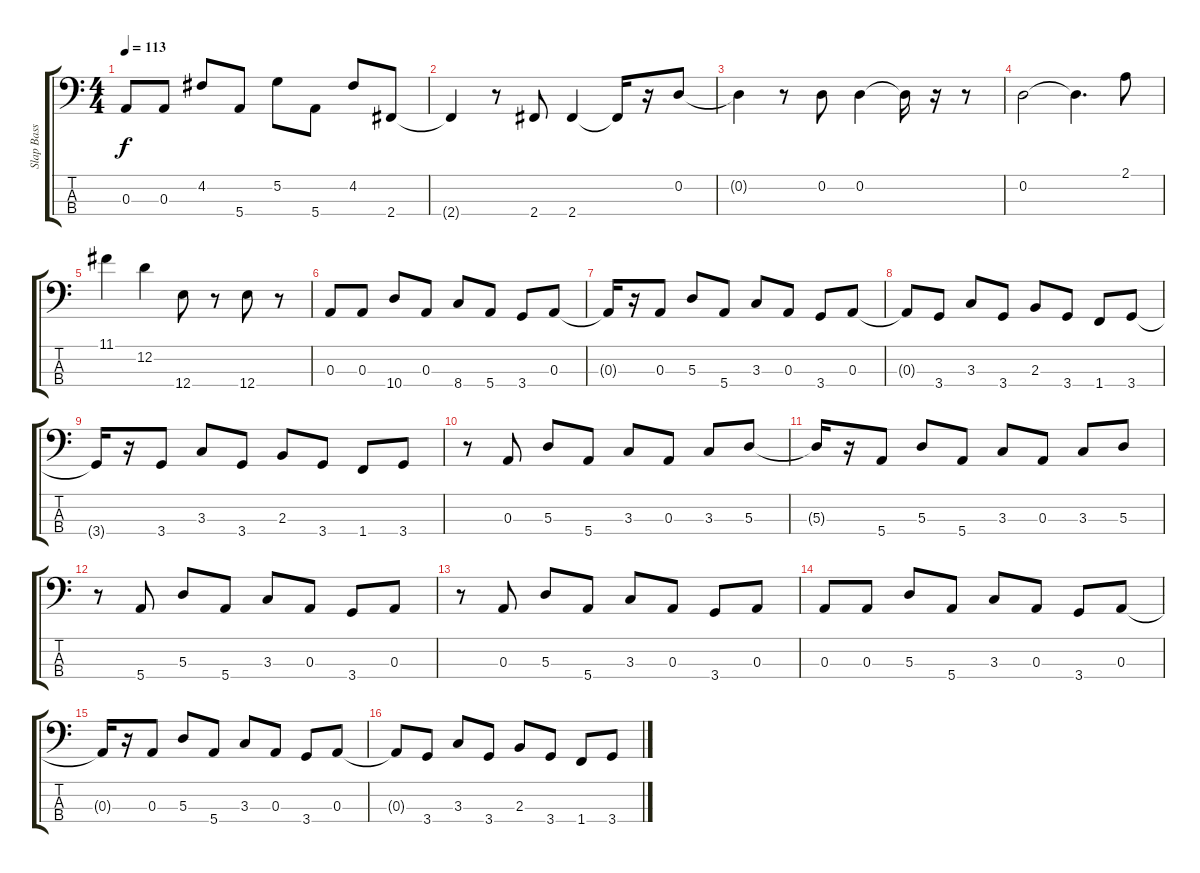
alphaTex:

\track ("Slap Bass           " "Slap Bass ") {instrument slapbass2}
\staff {score tabs}
\tuning (G2 D2 A1 E1) {hide}
\ts (4 4)
\tempo 113
\clef f4
\ks c
0.3.8{dy f} 0.3.8 4.2.8 5.4.8 5.2.8 5.4.8 4.2.8 2.4.8 |
2.4{t}.4 r.8 2.4.8 2.4.4 2.4{t}.16 r.16 0.2.8 |
0.2{t}.4 r.8 0.2.8 0.2.4 0.2{t}.16 r.16 r.8 |
0.2.2 0.2{t}.4{d} 2.1.8 |
11.1.4 12.2.4 12.4.8 r.8 12.4.8 r.8 |
0.3.8 0.3.8 10.4.8 0.3.8 8.4.8 5.4.8 3.4.8 0.3.8 |
0.3{t}.16 r.16 0.3.8 5.3.8 5.4.8 3.3.8 0.3.8 3.4.8 0.3.8 |
0.3{t}.8 3.4.8 3.3.8 3.4.8 2.3.8 3.4.8 1.4.8 3.4.8 |
3.4{t}.16 r.16 3.4.8 3.3.8 3.4.8 2.3.8 3.4.8 1.4.8 3.4.8 |
r.8 0.3.8 5.3.8 5.4.8 3.3.8 0.3.8 3.3.8 5.3.8 |
5.3{t}.16 r.16 5.4.8 5.3.8 5.4.8 3.3.8 0.3.8 3.3.8 5.3.8 |
r.8 5.4.8 5.3.8 5.4.8 3.3.8 0.3.8 3.4.8 0.3.8 |
r.8 0.3.8 5.3.8 5.4.8 3.3.8 0.3.8 3.4.8 0.3.8 |
0.3.8 0.3.8 5.3.8 5.4.8 3.3.8 0.3.8 3.4.8 0.3.8 |
0.3{t}.16 r.16 0.3.8 5.3.8 5.4.8 3.3.8 0.3.8 3.4.8 0.3.8 |
0.3{t}.8 3.4.8 3.3.8 3.4.8 2.3.8 3.4.8 1.4.8 3.4.8
